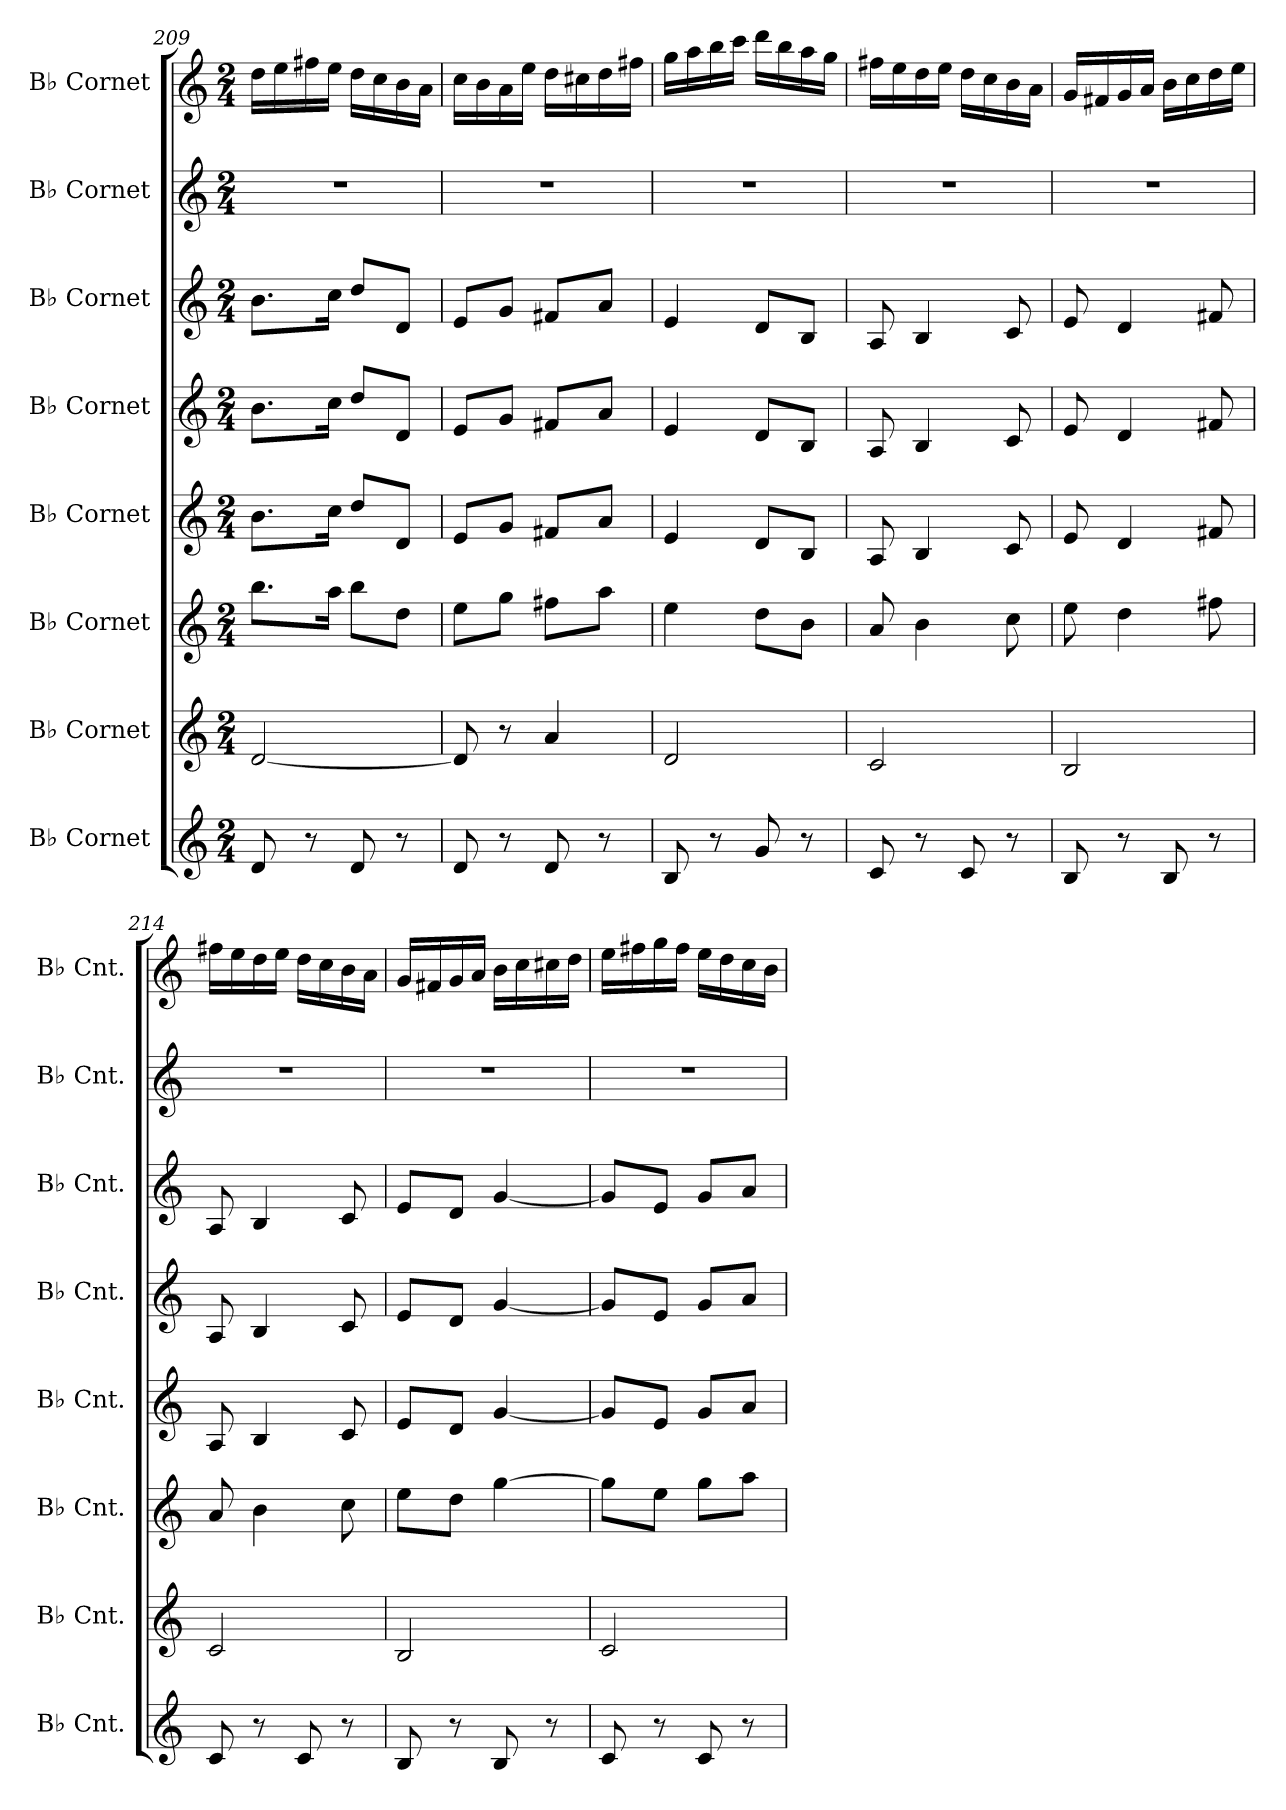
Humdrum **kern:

**kern	**kern	**kern	**kern	**kern	**kern	**kern	**kern
*part8	*part7	*part6	*part5	*part4	*part3	*part2	*part1
*staff8	*staff7	*staff6	*staff5	*staff4	*staff3	*staff2	*staff1
*I"B♭ Cornet	*I"B♭ Cornet	*I"B♭ Cornet	*I"B♭ Cornet	*I"B♭ Cornet	*I"B♭ Cornet	*I"B♭ Cornet	*I"B♭ Cornet
*I'B♭ Cnt.	*I'B♭ Cnt.	*I'B♭ Cnt.	*I'B♭ Cnt.	*I'B♭ Cnt.	*I'B♭ Cnt.	*I'B♭ Cnt.	*I'B♭ Cnt.
*clefG2	*clefG2	*clefG2	*clefG2	*clefG2	*clefG2	*clefG2	*clefG2
*ITrd1c2	*ITrd1c2	*ITrd1c2	*ITrd1c2	*ITrd1c2	*ITrd1c2	*ITrd1c2	*ITrd1c2
*k[b-e-]	*k[b-e-]	*k[b-e-]	*k[b-e-]	*k[b-e-]	*k[b-e-]	*k[b-e-]	*k[b-e-]
*M2/4	*M2/4	*M2/4	*M2/4	*M2/4	*M2/4	*M2/4	*M2/4
=209	=209	=209	=209	=209	=209	=209	=209
8c/	[2c/	8.aa\L	8.a\L	8.a\L	8.a\L	2r	16cc\LL
.	.	.	.	.	.	.	16dd\
8r	.	.	.	.	.	.	16een\
.	.	16gg\Jk	16b-\Jk	16b-\Jk	16b-\Jk	.	16dd\JJ
8c/	.	8aa\L	8cc/L	8cc/L	8cc/L	.	16cc\LL
.	.	.	.	.	.	.	16b-\
8r	.	8cc\J	8c/J	8c/J	8c/J	.	16a\
.	.	.	.	.	.	.	16g\JJ
!!LO:PB:g=z
=210	=210	=210	=210	=210	=210	=210	=210
8c/	8c/]	8dd\L	8d/L	8d/L	8d/L	2r	16b-\LL
.	.	.	.	.	.	.	16a\
8r	8r	8ff\J	8f/J	8f/J	8f/J	.	16g\
.	.	.	.	.	.	.	16dd\JJ
8c/	4g/	8een\L	8en/L	8en/L	8en/L	.	16cc\LL
.	.	.	.	.	.	.	16bn\
8r	.	8gg\J	8g/J	8g/J	8g/J	.	16cc\
.	.	.	.	.	.	.	16een\JJ
=211	=211	=211	=211	=211	=211	=211	=211
8A/	2c/	4dd\	4d/	4d/	4d/	2r	16ff\LL
.	.	.	.	.	.	.	16gg\
8r	.	.	.	.	.	.	16aa\
.	.	.	.	.	.	.	16bb-\JJ
8f/	.	8cc\L	8c/L	8c/L	8c/L	.	16ccc\LL
.	.	.	.	.	.	.	16aa\
8r	.	8a\J	8A/J	8A/J	8A/J	.	16gg\
.	.	.	.	.	.	.	16ff\JJ
=212	=212	=212	=212	=212	=212	=212	=212
8B-/	2B-/	8g/	8G/	8G/	8G/	2r	16een\LL
.	.	.	.	.	.	.	16dd\
8r	.	4a\	4A/	4A/	4A/	.	16cc\
.	.	.	.	.	.	.	16dd\JJ
8B-/	.	.	.	.	.	.	16cc\LL
.	.	.	.	.	.	.	16b-\
8r	.	8b-\	8B-/	8B-/	8B-/	.	16a\
.	.	.	.	.	.	.	16g\JJ
=213	=213	=213	=213	=213	=213	=213	=213
8A/	2A/	8dd\	8d/	8d/	8d/	2r	16f/LL
.	.	.	.	.	.	.	16en/
8r	.	4cc\	4c/	4c/	4c/	.	16f/
.	.	.	.	.	.	.	16g/JJ
8A/	.	.	.	.	.	.	16a\LL
.	.	.	.	.	.	.	16b-\
8r	.	8een\	8en/	8en/	8en/	.	16cc\
.	.	.	.	.	.	.	16dd\JJ
=214	=214	=214	=214	=214	=214	=214	=214
8B-/	2B-/	8g/	8G/	8G/	8G/	2r	16een\LL
.	.	.	.	.	.	.	16dd\
8r	.	4a\	4A/	4A/	4A/	.	16cc\
.	.	.	.	.	.	.	16dd\JJ
8B-/	.	.	.	.	.	.	16cc\LL
.	.	.	.	.	.	.	16b-\
8r	.	8b-\	8B-/	8B-/	8B-/	.	16a\
.	.	.	.	.	.	.	16g\JJ
=215	=215	=215	=215	=215	=215	=215	=215
8A/	2A/	8dd\L	8d/L	8d/L	8d/L	2r	16f/LL
.	.	.	.	.	.	.	16en/
8r	.	8cc\J	8c/J	8c/J	8c/J	.	16f/
.	.	.	.	.	.	.	16g/JJ
8A/	.	[4ff\	[4f/	[4f/	[4f/	.	16a\LL
.	.	.	.	.	.	.	16b-\
8r	.	.	.	.	.	.	16bn\
.	.	.	.	.	.	.	16cc\JJ
=216	=216	=216	=216	=216	=216	=216	=216
8B-/	2B-/	8ff\L]	8f/L]	8f/L]	8f/L]	2r	16dd\LL
.	.	.	.	.	.	.	16een\
8r	.	8dd\J	8d/J	8d/J	8d/J	.	16ff\
.	.	.	.	.	.	.	16ee\JJ
8B-/	.	8ff\L	8f/L	8f/L	8f/L	.	16dd\LL
.	.	.	.	.	.	.	16cc\
8r	.	8gg\J	8g/J	8g/J	8g/J	.	16b-\
.	.	.	.	.	.	.	16a\JJ
=	=	=	=	=	=	=	=
*-	*-	*-	*-	*-	*-	*-	*-
